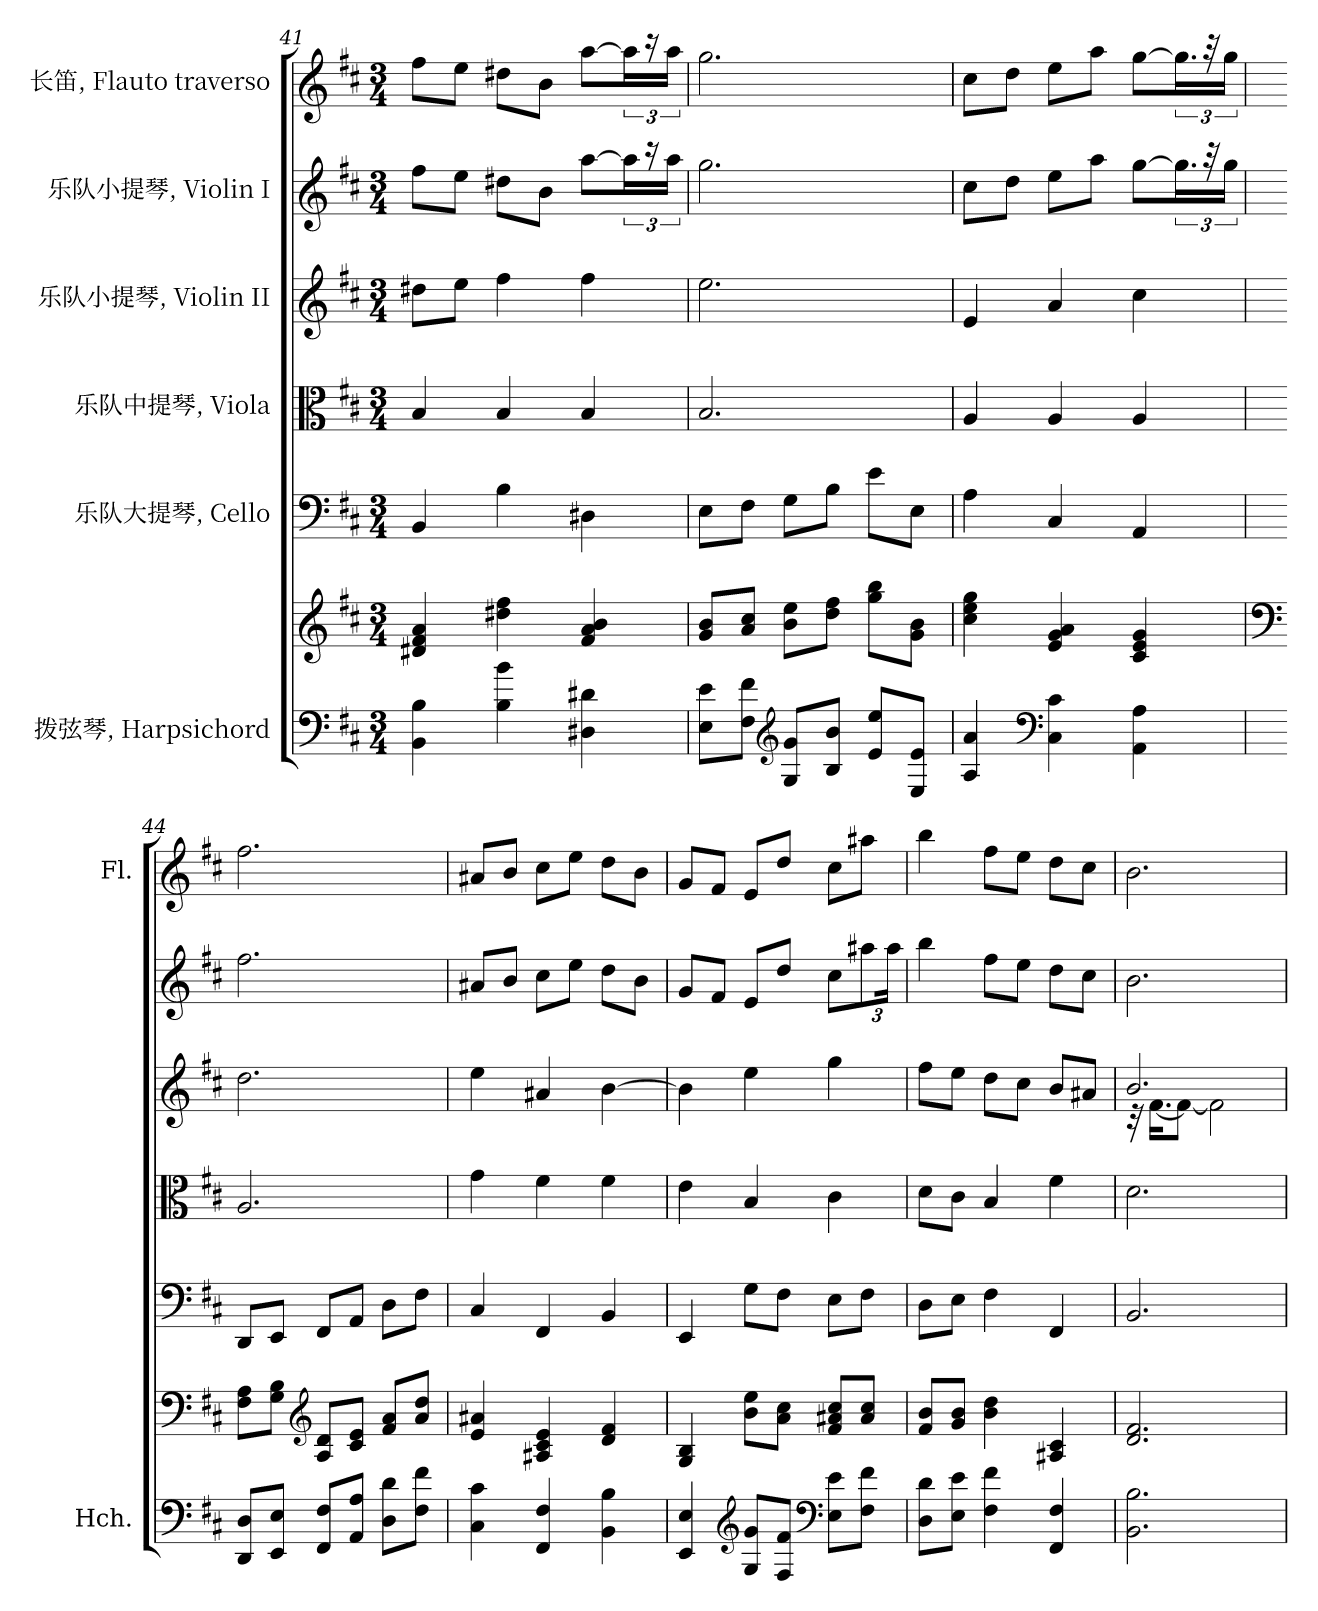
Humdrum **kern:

**kern	**kern	**kern	**kern	**kern	**kern	**kern
*part6	*part6	*part5	*part4	*part3	*part2	*part1
*staff7	*staff6	*staff5	*staff4	*staff3	*staff2	*staff1
*I"拨弦琴, Harpsichord	*	*I"乐队大提琴, Cello	*I"乐队中提琴, Viola	*I"乐队小提琴, Violin II	*I"乐队小提琴, Violin I	*I"长笛, Flauto traverso
*I'Hch.	*	*	*	*	*	*I'Fl.
*clefF4	*clefG2	*clefF4	*clefC3	*clefG2	*clefG2	*clefG2
*k[f#c#]	*k[f#c#]	*k[f#c#]	*k[f#c#]	*k[f#c#]	*k[f#c#]	*k[f#c#]
*M3/4	*M3/4	*M3/4	*M3/4	*M3/4	*M3/4	*M3/4
=41	=41	=41	=41	=41	=41	=41
4BB\ 4B\	4d#X/ 4f#/ 4a/	4BB/	4B/	8dd#X\L	8ff#\L	8ff#\L
.	.	.	.	8ee\J	8ee\J	8ee\J
4B\ 4b\	4dd#X\ 4ff#\	4B\	4B/	4ff#\	8dd#X\L	8dd#X\L
.	.	.	.	.	8b\J	8b\J
4D#X\ 4d#X\	4f#/ 4a/ 4b/	4D#X\	4B/	4ff#\	[8aa\L	[8aa\L
.	.	.	.	.	24aa\Jk]	24aa\Jk]
.	.	.	.	.	24r	24r
.	.	.	.	.	24aa\	24aa\
!!LO:PB:g=z
=42	=42	=42	=42	=42	=42	=42
8E\ 8e\L	8g/ 8b/L	8E\L	2.B/	2.ee\	2.gg\	2.gg\
8F#\ 8f#\J	8a/ 8cc#/J	8F#\J	.	.	.	.
*clefG2	*	*	*	*	*	*
8G/ 8g/L	8b\ 8ee\L	8G\L	.	.	.	.
8B/ 8b/J	8dd\ 8ff#\J	8B\J	.	.	.	.
8e/ 8ee/L	8gg\ 8bb\L	8e\L	.	.	.	.
8E/ 8e/J	8g\ 8b\J	8E\J	.	.	.	.
=43	=43	=43	=43	=43	=43	=43
4A/ 4a/	4cc#\ 4ee\ 4gg\	4A\	4A/	4e/	8cc#\L	8cc#\L
.	.	.	.	.	8dd\J	8dd\J
*clefF4	*	*	*	*	*	*
4C#\ 4c#\	4e/ 4g/ 4a/	4C#/	4A/	4a/	8ee\L	8ee\L
.	.	.	.	.	8aa\J	8aa\J
4AA\ 4A\	4c#/ 4e/ 4g/	4AA/	4A/	4cc#\	[8gg\L	[8gg\L
.	.	.	.	.	24.gg\Jk]	24.gg\Jk]
.	.	.	.	.	48r	48r
.	.	.	.	.	24gg\	24gg\
=44	=44	=44	=44	=44	=44	=44
*	*clefF4	*	*	*	*	*
8DD/ 8D/L	8F#\ 8A\L	8DD/L	2.A/	2.dd\	2.ff#\	2.ff#\
8EE/ 8E/J	8G\ 8B\J	8EE/J	.	.	.	.
*	*clefG2	*	*	*	*	*
8FF#/ 8F#/L	8A/ 8d/L	8FF#/L	.	.	.	.
8AA/ 8A/J	8c#/ 8e/J	8AA/J	.	.	.	.
8D\ 8d\L	8f#/ 8a/L	8D\L	.	.	.	.
8F#\ 8f#\J	8a/ 8dd/J	8F#\J	.	.	.	.
=45	=45	=45	=45	=45	=45	=45
4C#\ 4c#\	4e/ 4a#X/	4C#/	4g\	4ee\	8a#X/L	8a#X/L
.	.	.	.	.	8b/J	8b/J
4FF#/ 4F#/	4A#X/ 4c#/ 4e/	4FF#/	4f#\	4a#X/	8cc#\L	8cc#\L
.	.	.	.	.	8ee\J	8ee\J
4BB\ 4B\	4d/ 4f#/	4BB/	4f#\	[4b\	8dd\L	8dd\L
.	.	.	.	.	8b\J	8b\J
!!LO:PB:g=z
=46	=46	=46	=46	=46	=46	=46
4EE/ 4E/	4G/ 4B/	4EE/	4e\	4b\]	8g/L	8g/L
.	.	.	.	.	8f#/J	8f#/J
*clefG2	*	*	*	*	*	*
8G/ 8g/L	8b\ 8ee\L	8G\L	4B/	4ee\	8e/L	8e/L
8F#/ 8f#/J	8a\ 8cc#\J	8F#\J	.	.	8dd/J	8dd/J
*clefF4	*	*	*	*	*	*
8E\ 8e\L	8f#/ 8a#X/ 8cc#/L	8E\L	4c#\	4gg\	8cc#\L	8cc#\L
*	*	*	*	*	*Xbrackettup	*
8F#\ 8f#\J	8a#/ 8cc#/J	8F#\J	.	.	12aa#X\	8aa#X\J
.	.	.	.	.	24aa#\Jk	.
=47	=47	=47	=47	=47	=47	=47
8D\ 8d\L	8f#/ 8b/L	8D\L	8d\L	8ff#\L	4bb\	4bb\
8E\ 8e\J	8g/ 8b/J	8E\J	8c#\J	8ee\J	.	.
*	*	*	*	*	*	*MM94
4F#\ 4f#\	4b\ 4dd\	4F#\	4B/	8dd\L	8ff#\L	8ff#\L
*	*	*	*	*	*	*MM89
.	.	.	.	8cc#\J	8ee\J	8ee\J
*	*	*	*	*	*	*MM83
4FF#/ 4F#/	4A#X/ 4c#/	4FF#/	4f#\	8b/L	8dd\L	8dd\L
*	*	*	*	*	*	*MM78
.	.	.	.	8a#X/J	8cc#\J	8cc#\J
=48	=48	=48	=48	=48	=48	=48
*	*	*	*	*	*	*MM72
*	*	*	*	*^	*	*
2.BB\ 2.B\	2.d/ 2.f#/	2.BB/	2.d\	2.b/	32r	2.b\	2.b\
.	.	.	.	.	[16.f#\KL	.	.
.	.	.	.	.	8f#\J_	.	.
.	.	.	.	.	2f#\]	.	.
*	*	*	*	*v	*v	*	*
=	=	=	=	=	=	=
*-	*-	*-	*-	*-	*-	*-
